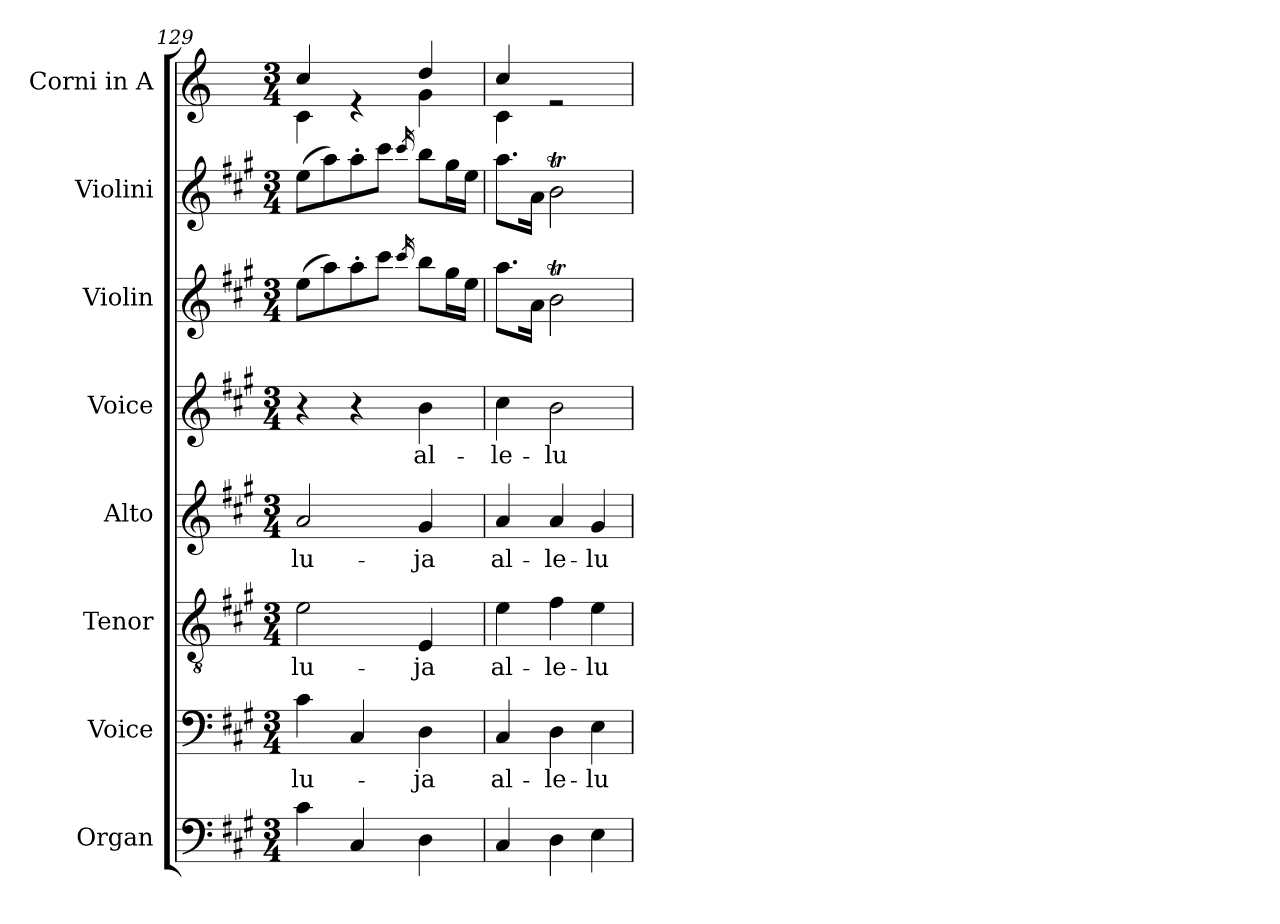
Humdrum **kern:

**kern	**kern	**text	**kern	**text	**kern	**text	**kern	**text	**kern	**kern	**kern
*part8	*part7	*part7	*part6	*part6	*part5	*part5	*part4	*part4	*part3	*part2	*part1
*staff8	*staff7	*staff7	*staff6	*staff6	*staff5	*staff5	*staff4	*staff4	*staff3	*staff2	*staff1
*I"Organ	*I"Voice	*	*I"Tenor	*	*I"Alto	*	*I"Voice	*	*I"Violin	*I"Violini	*I"Corni in A
*	*	*	*	*	*	*	*	*	*I'Vln	*I'Vln	*
*clefF4	*clefF4	*	*clefGv2	*	*clefG2	*	*clefG2	*	*clefG2	*clefG2	*clefG2
*	*	*	*	*	*	*	*	*	*	*	*ITrd2c3
*k[f#c#g#]	*k[f#c#g#]	*	*k[f#c#g#]	*	*k[f#c#g#]	*	*k[f#c#g#]	*	*k[f#c#g#]	*k[f#c#g#]	*k[f#c#g#]
*M3/4	*M3/4	*	*M3/4	*	*M3/4	*	*M3/4	*	*M3/4	*M3/4	*M3/4
=129	=129	=129	=129	=129	=129	=129	=129	=129	=129	=129	=129
!	!	!LO:LY:b	!	!LO:LY:b	!	!LO:LY:b	!	!	!	!	!
*	*	*	*	*	*	*	*	*	*	*	*^
4c#\	4c#\	-lu-	2e\	-lu-	2a/	-lu-	4r	.	(8ee\L	(8ee\L	4a/	4A\
.	.	.	.	.	.	.	.	.	8aa\)	8aa\)	.	.
4C#/	4C#/	.	.	.	.	.	4r	.	8aa'\	8aa'\	4re	4ryy
.	.	.	.	.	.	.	.	.	8ccc#\J	8ccc#\J	.	.
.	.	.	.	.	.	.	.	.	16qccc#/	16qccc#/	.	.
!	!	!LO:LY:b	!	!LO:LY:b	!	!LO:LY:b	!	!LO:LY:b	!	!	!	!
4D\	4D\	-ja	4E/	-ja	4g#/	-ja	4b\	al-	8bb\L	8bb\L	4b/	4e\
.	.	.	.	.	.	.	.	.	16gg#\L	16gg#\L	.	.
.	.	.	.	.	.	.	.	.	16ee\JJ	16ee\JJ	.	.
=130	=130	=130	=130	=130	=130	=130	=130	=130	=130	=130	=130	=130
!	!	!LO:LY:b	!	!LO:LY:b	!	!LO:LY:b	!	!LO:LY:b	!	!	!	!
4C#/	4C#/	al-	4e\	al-	4a/	al-	4cc#\	-le-	8.aa\L	8.aa\L	4a/	4A\
.	.	.	.	.	.	.	.	.	16a\Jk	16a\Jk	.	.
!	!	!LO:LY:b	!	!LO:LY:b	!	!LO:LY:b	!	!LO:LY:b	!	!	!	!
4D\	4D\	-le-	4f#\	-le-	4a/	-le-	2b\	-lu-	2bT\	2bT\	2re	2ryy
!	!	!LO:LY:b	!	!LO:LY:b	!	!LO:LY:b	!	!	!	!	!	!
4E\	4E\	-lu-	4e\	-lu-	4g#/	-lu-	.	.	.	.	.	.
*	*	*	*	*	*	*	*	*	*	*	*v	*v
=	=	=	=	=	=	=	=	=	=	=	=
*-	*-	*-	*-	*-	*-	*-	*-	*-	*-	*-	*-
